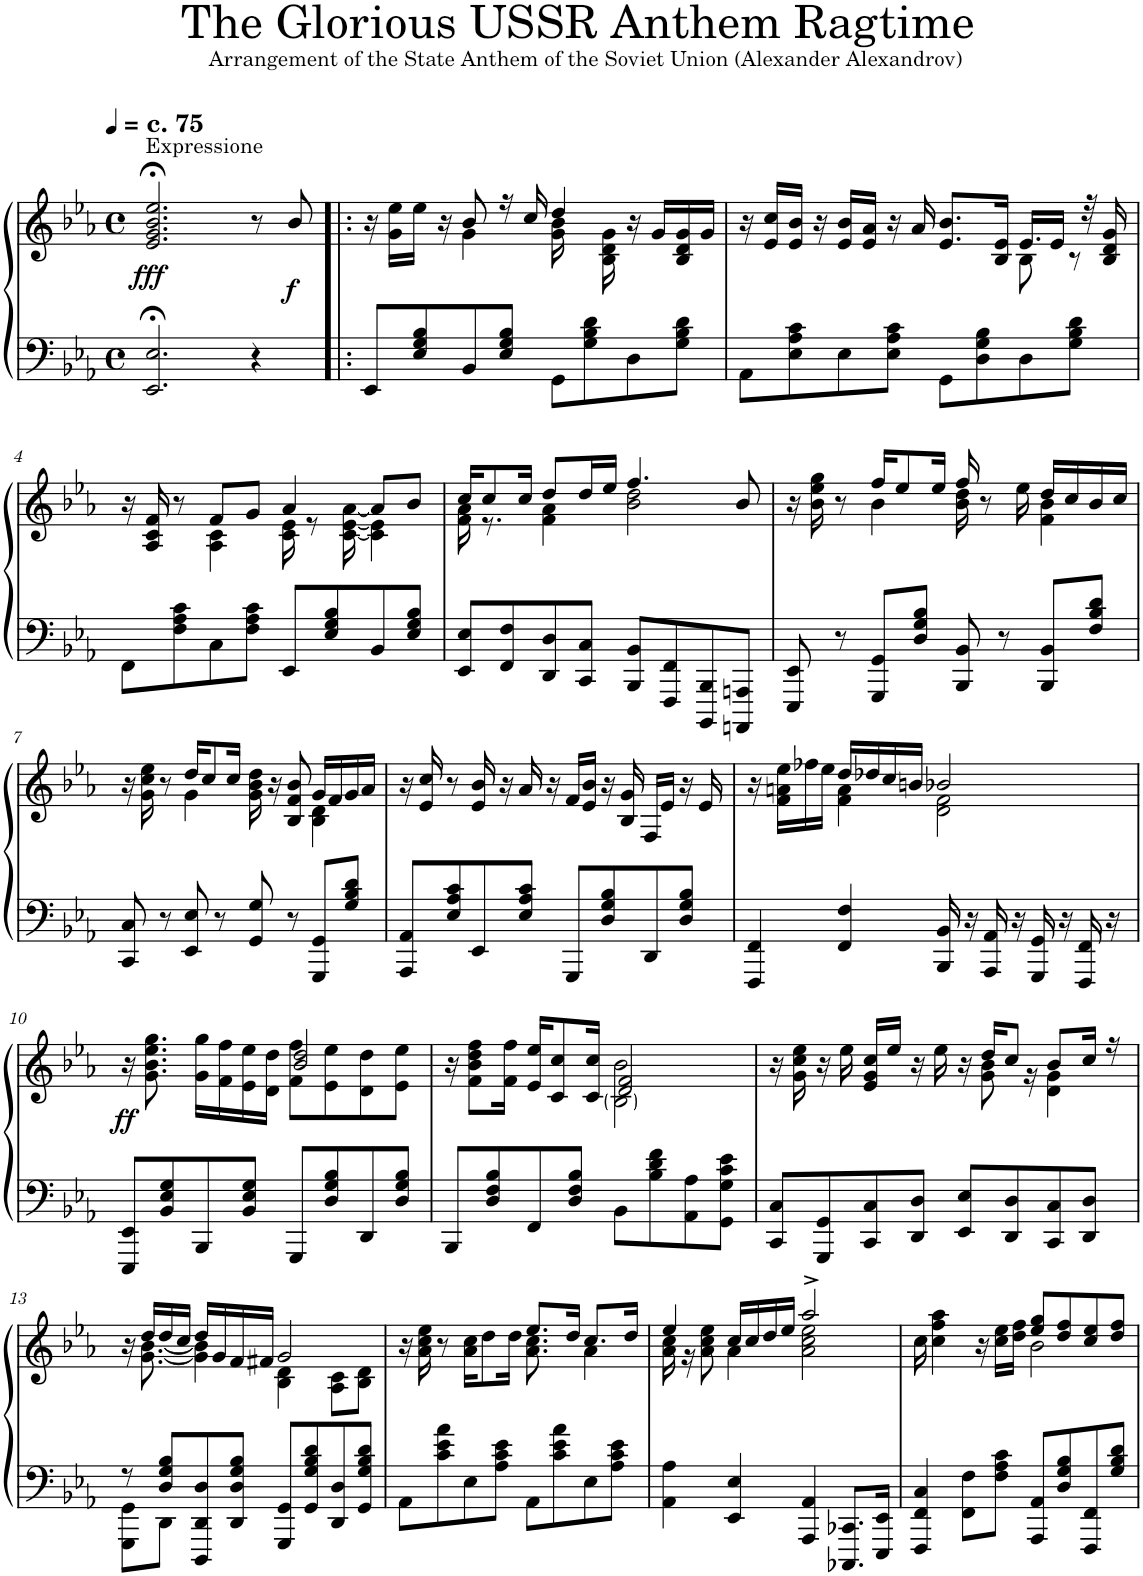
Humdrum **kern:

**kern	**kern	**dynam
*part1	*part1	*part1
*staff2	*staff1	*staff1/2
*I"Piano	*	*
*I'Pno.	*	*
*clefF4	*clefG2	*
*k[b-e-a-]	*k[b-e-a-]	*
*M4/4	*M4/4	*
*met(c)	*met(c)	*
=1	=1	=1
!	!LO:TX:a:B:t=c. 75	!
!	!LO:TX:a:t=Expressione	!
!	!	!LO:DY:b
2.EE-/;< 2.E-/;<	2.e-/;< 2.g/;< 2.b-/;< 2.ee-/;<	fff
4r	8r	.
!	!	!LO:DY:b
.	8b-/	f
=2!|:	=2!|:	=2!|:
*	*^	*
8EE-/L	16r	4ryy	.
.	16g\ 16ee-\LL	.	.
8E-/ 8G/ 8B-/	16ee-\JJ	.	.
.	16r	.	.
8BB-/	8b-/	4g\	.
8E-/ 8G/ 8B-/J	16r	.	.
.	16cc/	.	.
8GG\L	4dd/	16g\ 16b-\	.
.	.	8ryy	.
8G\ 8B-\ 8d\	.	.	.
.	.	16B-\ 16d\ 16g\	.
8D\	16r	4ryy	.
.	16g/LL	.	.
8G\ 8B-\ 8d\J	16B-/ 16d/ 16g/	.	.
.	16g/JJ	.	.
=3	=3	=3	=3
8AA-\L	16r	2.ryy	.
.	16e-/ 16cc/LL	.	.
8E-\ 8A-\ 8c\	16e-/ 16b-/JJ	.	.
.	16r	.	.
8E-\	16e-/ 16b-/LL	.	.
.	16e-/ 16a-/JJ	.	.
8E-\ 8A-\ 8c\J	16r	.	.
.	16a-/	.	.
8GG\L	8.e-/ 8.b-/L	.	.
8D\ 8G\ 8B-\	.	.	.
.	16B-/ 16e-/Jk	.	.
8D\	16.e-/LL	8B-\	.
.	16e-/JJ	.	.
8G\ 8B-\ 8d\J	.	8r	.
.	32r	.	.
.	16B-/ 16d/ 16g/	.	.
!!LO:LB:g=z	!!
=4	=4	=4	=4
8FF\L	16r	4ryy	.
.	16A-/ 16c/ 16f/	.	.
8F\ 8A-\ 8c\	8r	.	.
8C\	8f/L	4A-\ 4c\	.
8F\ 8A-\ 8c\J	8g/J	.	.
8EE-/L	4a-/	16c\ 16e-\	.
.	.	8r	.
8E-/ 8G/ 8B-/	.	.	.
.	.	[16c\ [16e-\ [16a-\	.
8BB-/	8a-/L]	4c\] 4e-\]	.
8E-/ 8G/ 8B-/J	8b-/J	.	.
=5	=5	=5	=5
8EE-/ 8E-/L	16cc/KL	16f\ 16a-\	.
.	8cc/	8.r	.
8FF/ 8F/	.	.	.
.	16cc/Jk	.	.
8DD/ 8D/	8dd/L	4f\ 4a-\	.
8CC/ 8C/J	16dd/L	.	.
.	16ee-/JJ	.	.
8BBB-/ 8BB-/L	4.ff/	2b-\ 2dd\	.
8FFF/ 8FF/	.	.	.
8BBBB-/ 8BBB-/	.	.	.
8AAAAn/ 8AAAn/J	8b-/	.	.
=6	=6	=6	=6
8EEE-/ 8EE-/	16r	4ryy	.
.	16b-\ 16ee-\ 16gg\	.	.
8r	8r	.	.
8GGG/ 8GG/L	16ff/KL	4b-\	.
.	8ee-/	.	.
8D/ 8G/ 8B-/J	.	.	.
.	16ee-/Jk	.	.
8BBB-/ 8BB-/	16ff/	16b-\ 16dd\	.
.	8r	8.ryy	.
8r	.	.	.
.	16ee-\	.	.
8BBB-/ 8BB-/L	16dd/LL	4f\ 4b-\	.
.	16cc/	.	.
8F/ 8B-/ 8d/J	16b-/	.	.
.	16cc/JJ	.	.
!!LO:LB:g=z	!!
=7	=7	=7	=7
8CC/ 8C/	16r	4ryy	.
.	16g\ 16cc\ 16ee-\	.	.
8r	8r	.	.
8EE-/ 8E-/	16dd/KL	4g\	.
.	8cc/	.	.
8r	.	.	.
.	16cc/Jk	.	.
8GG/ 8G/	16g\ 16b-\ 16dd\	4ryy	.
.	16r	.	.
8r	8B-/ 8f/ 8b-/	.	.
8GGG/ 8GG/L	16g/LL	4B-\ 4d\	.
.	16f/	.	.
8G/ 8B-/ 8d/J	16g/	.	.
.	16a-/JJ	.	.
*	*v	*v	*
=8	=8	=8
8AAA-/ 8AA-/L	16r	.
.	16e-/ 16cc/	.
8E-/ 8A-/ 8c/	8r	.
8EE-/	16e-/ 16b-/	.
.	16r	.
8E-/ 8A-/ 8c/J	16a-/	.
.	16r	.
8GGG/L	16f/LL	.
.	16e-/ 16b-/JJ	.
8D/ 8G/ 8B-/	16r	.
.	16B-/ 16g/	.
8DD/	16F/LL	.
.	16e-/JJ	.
8D/ 8G/ 8B-/J	16r	.
.	16e-/	.
=9	=9	=9
*	*^	*
4FFF/ 4FF/	16r	4ryy	.
.	16f\ 16an\ 16ee-\LL	.	.
.	16ff-X\	.	.
.	16ee-\JJ	.	.
4FF/ 4F/	16dd/LL	4f\ 4a\	.
.	16dd-X/	.	.
.	16cc/	.	.
.	16bn/JJ	.	.
16BBB-/ 16BB-/	2b-X/	2d\ 2f\	.
16r	.	.	.
16AAA-/ 16AA-/	.	.	.
16r	.	.	.
16GGG/ 16GG/	.	.	.
16r	.	.	.
16FFF/ 16FF/	.	.	.
16r	.	.	.
!!LO:LB:g=z	!!
=10	=10	=10	=10
!	!	!	!LO:DY:b
8EEE-/ 8EE-/L	16r	2ryy	ff
.	8.g\ 8.b-\ 8.ee-\ 8.gg\	.	.
8BB-/ 8E-/ 8G/	.	.	.
8BBB-/	16g\ 16gg\LL	.	.
.	16f\ 16ff\	.	.
8BB-/ 8E-/ 8G/J	16e-\ 16ee-\	.	.
.	16d\ 16dd\JJ	.	.
8GGG/L	2b-/ 2dd/	8f\ 8ff\L	.
8D/ 8G/ 8B-/	.	8e-\ 8ee-\	.
8DD/	.	8d\ 8dd\	.
8D/ 8G/ 8B-/J	.	8e-\ 8ee-\J	.
=11	=11	=11	=11
8BBB-/L	16r	2ryy	.
.	8f\ 8b-\ 8dd\ 8ff\L	.	.
8D/ 8F/ 8B-/	.	.	.
.	16f\ 16ff\Jk	.	.
8FF/	16e-/ 16ee-/KL	.	.
.	8c/ 8cc/	.	.
8D/ 8F/ 8B-/J	.	.	.
.	16c/ 16cc/Jk	.	.
8BB-\L	2d/ 2f/	2B-\ 2b-\	.
8B-\ 8d\ 8f\	.	.	.
8AA-\ 8A-\	.	.	.
8GG\ 8G\ 8c\ 8e-\J	.	.	.
=12	=12	=12	=12
8CC/ 8C/L	16r	16ryy	.
*	*v	*v	*
.	16g\ 16cc\ 16ee-\	.
8GGG/ 8GG/	16r	.
.	16ee-\	.
8CC/ 8C/	16e-/ 16g/ 16cc/LL	.
.	16ee-/JJ	.
8DD/ 8D/J	16r	.
.	16ee-\	.
8EE-/ 8E-/L	16r	.
*	*^	*
.	16dd/KL	8g\ 8b-\	.
8DD/ 8D/	8cc/J	.	.
.	.	16r	.
8CC/ 8C/	8b-/L	4d\ 4g\	.
8DD/ 8D/J	16cc/Jk	.	.
.	16r	.	.
!!LO:LB:g=z	!!
=13	=13	=13	=13
*^	*	*	*
8r	8GGG\ 8GG\L	16r	16ryy	.
.	.	16dd/LL	[8.g\ [8.b-\	.
8D/ 8G/ 8B-/L	8DD\J	16dd/	.	.
.	.	16cc/JJ	.	.
8DDD/ 8DD/ 8D/	2.ryy	16dd/LL	4g\] 4b-\]	.
.	.	16g/	.	.
8DD/ 8D/ 8G/ 8B-/J	.	16f/	.	.
.	.	16f#X/JJ	.	.
8GGG/ 8GG/L	.	2g/	4B-\ 4d\	.
8GG/ 8G/ 8B-/ 8d/	.	.	.	.
8DD/ 8D/	.	.	8A-\ 8c\L	.
8GG/ 8G/ 8B-/ 8d/J	.	.	8B-\ 8d\J	.
*v	*v	*	*	*
=14	=14	=14	=14
8AA-\L	16r	2ryy	.
.	16a-\ 16cc\ 16ee-\	.	.
8c\ 8e-\ 8a-\	8r	.	.
8E-\	16a-\ 16cc\KL	.	.
.	8dd\	.	.
8A-\ 8c\ 8e-\J	.	.	.
.	16dd\Jk	.	.
8AA-\L	8.ee-/L	8.a-\ 8.cc\	.
8c\ 8e-\ 8a-\	.	.	.
.	16dd/Jk	16ryy	.
8E-\	8.cc/L	4a-\	.
8A-\ 8c\ 8e-\J	.	.	.
.	16dd/Jk	.	.
=15	=15	=15	=15
4AA-\ 4A-\	4ee-/	16a-\ 16cc\	.
.	.	16r	.
.	.	8a-\ 8cc\ 8ee-\	.
4EE-/ 4E-/	16cc/LL	4a-\	.
.	16cc/	.	.
.	16dd/	.	.
.	16ee-/JJ	.	.
4AAA-/ 4AA-/	2aa-^/	2a-\ 2cc\ 2ee-\	.
8.CCC-X/ 8.CC-X/L	.	.	.
16EEE-/ 16EE-/Jk	.	.	.
=16	=16	=16	=16
4FFF/ 4FF/ 4C/	16cc\	2ryy	.
.	4cc\ 4ff\ 4aa-\	.	.
8FF\ 8F\L	.	.	.
.	16r	.	.
8F\ 8A-\ 8c\J	16cc\ 16ee-\LL	.	.
.	16dd\ 16ff\JJ	.	.
8AAA-/ 8AA-/L	8ee-/ 8gg/L	2b-\	.
8D/ 8G/ 8B-/	8dd/ 8ff/	.	.
8FFF/ 8FF/	8cc/ 8ee-/	.	.
8G/ 8B-/ 8d/J	8dd/ 8ff/J	.	.
*	*v	*v	*
=	=	=
*-	*-	*-
